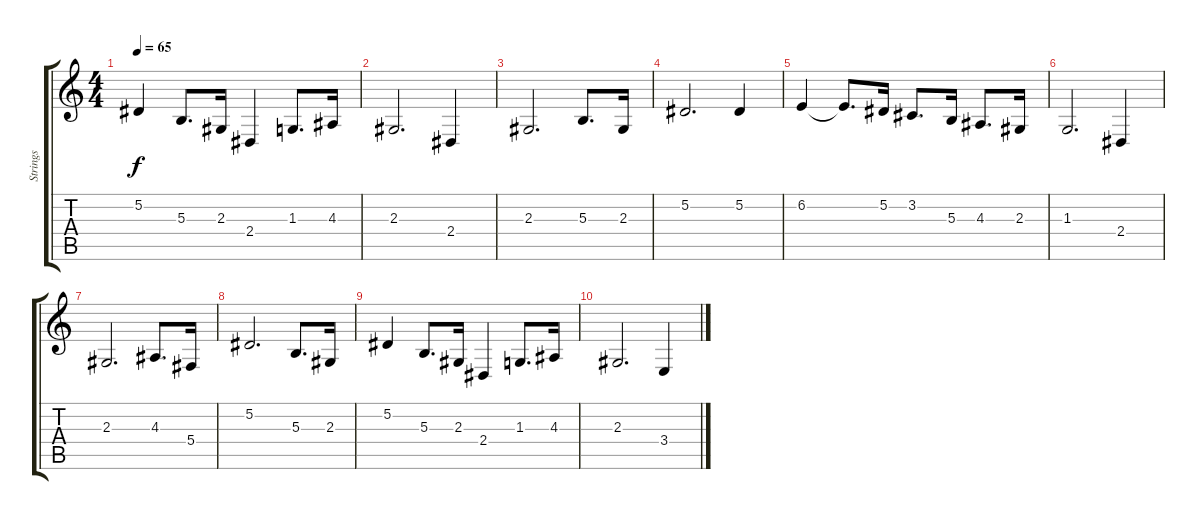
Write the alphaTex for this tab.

\track ("Strings" "Strings") {instrument stringensemble1}
\staff {score tabs}
\tuning (Eb4 Bb3 Gb3 Db3 Ab2 Eb2) {hide}
\ts (4 4)
\tempo 65
\clef g2
\ks c
5.2.4{dy f} 5.3.8{d} 2.3.16 2.4.4 1.3.8{d} 4.3.16 |
2.3.2{d} 2.4.4 |
2.3.2{d} 5.3.8{d} 2.3.16 |
5.2.2{d} 5.2.4 |
6.2.4 6.2{t}.8{d} 5.2.16 3.2.8{d} 5.3.16 4.3.8{d} 2.3.16 |
1.3.2{d} 2.4.4 |
2.3.2{d} 4.3.8{d} 5.4.16 |
5.2.2{d} 5.3.8{d} 2.3.16 |
5.2.4 5.3.8{d} 2.3.16 2.4.4 1.3.8{d} 4.3.16 |
2.3.2{d} 3.4.4
